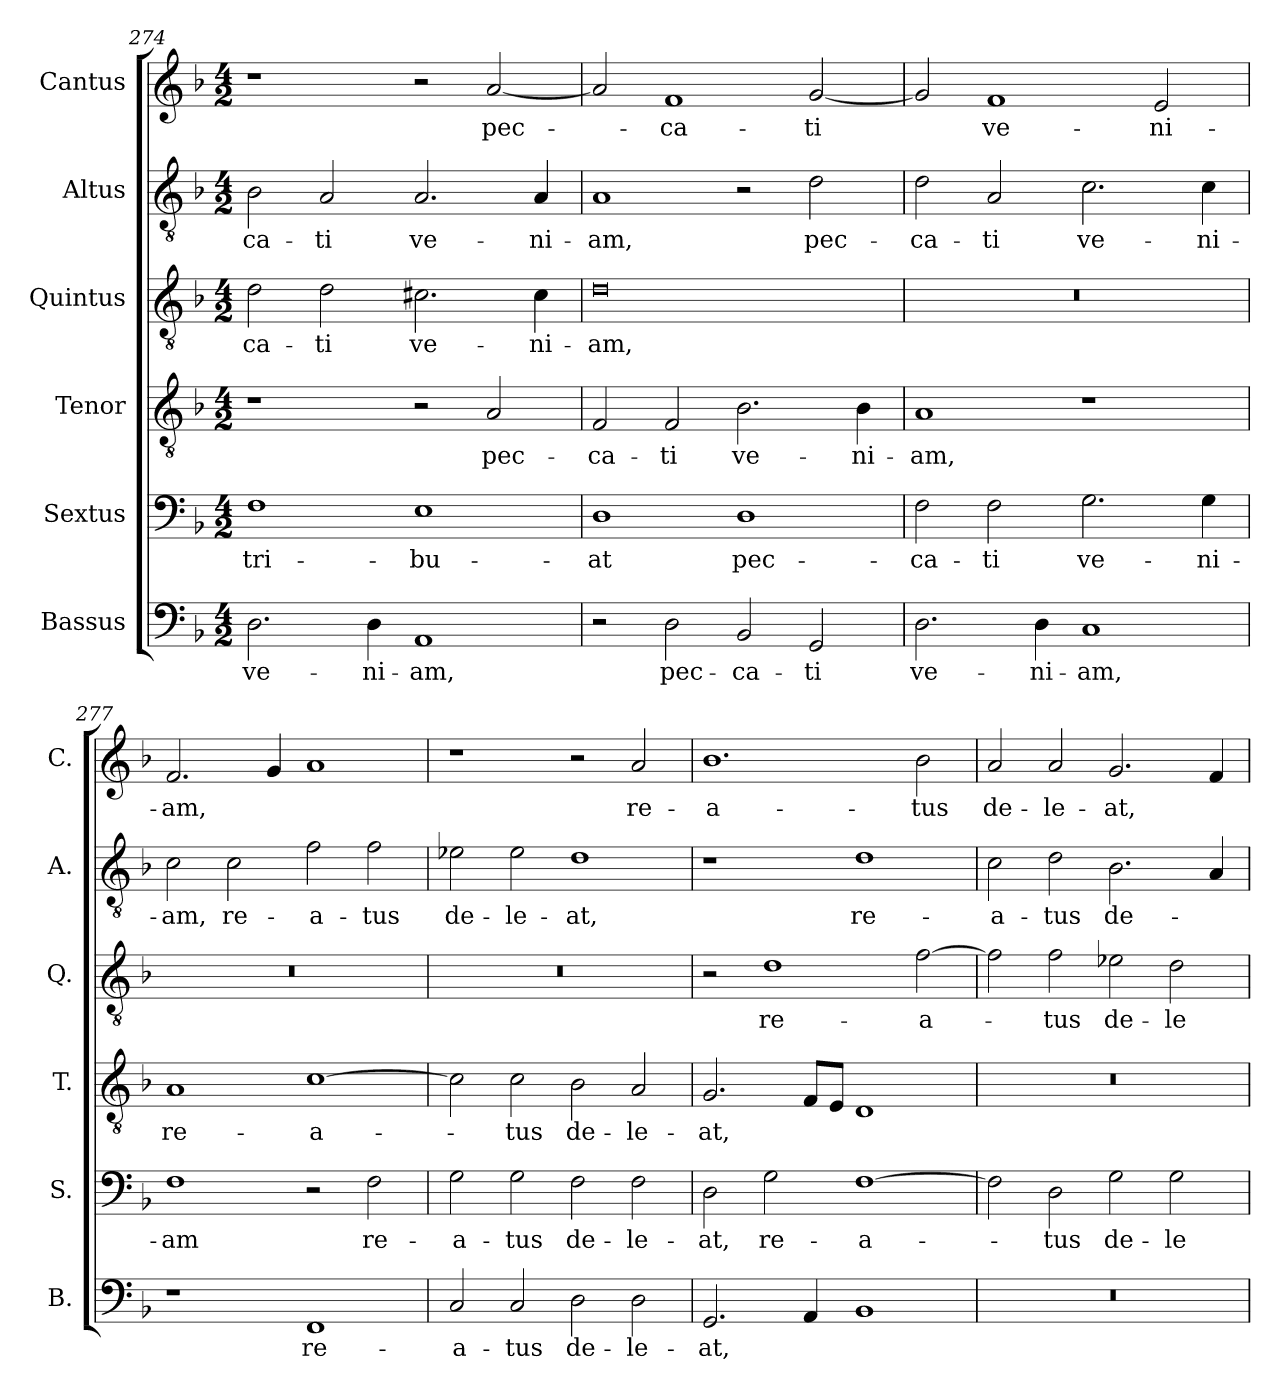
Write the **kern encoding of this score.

**kern	**text	**kern	**text	**kern	**text	**kern	**text	**kern	**text	**kern	**text
*part6	*part6	*part5	*part5	*part4	*part4	*part3	*part3	*part2	*part2	*part1	*part1
*staff6	*staff6	*staff5	*staff5	*staff4	*staff4	*staff3	*staff3	*staff2	*staff2	*staff1	*staff1
*I"Bassus	*	*I"Sextus	*	*I"Tenor	*	*I"Quintus	*	*I"Altus	*	*I"Cantus	*
*I'B.	*	*I'S.	*	*I'T.	*	*I'Q.	*	*I'A.	*	*I'C.	*
*clefF4	*	*clefF4	*	*clefGv2	*	*clefGv2	*	*clefGv2	*	*clefG2	*
*k[b-]	*	*k[b-]	*	*k[b-]	*	*k[b-]	*	*k[b-]	*	*k[b-]	*
*F:	*	*F:	*	*F:	*	*F:	*	*F:	*	*F:	*
*M4/2	*	*M4/2	*	*M4/2	*	*M4/2	*	*M4/2	*	*M4/2	*
=274	=274	=274	=274	=274	=274	=274	=274	=274	=274	=274	=274
2.D\	ve-	1F	tri-	1r	.	2d\	-ca-	2B-\	-ca-	1r	.
.	.	.	.	.	.	2d\	-ti	2A/	-ti	.	.
4D\	-ni-	.	.	.	.	.	.	.	.	.	.
1AA	-am,	1E	-bu-	2r	.	2.c#X\	ve-	2.A/	ve-	2r	.
.	.	.	.	2A/	pec-	.	.	.	.	[2a/	pec-
.	.	.	.	.	.	4c#\	-ni-	4A/	-ni-	.	.
=275	=275	=275	=275	=275	=275	=275	=275	=275	=275	=275	=275
2r	.	1D	-at	2F/	-ca-	0d	-am,	1A	-am,	2a/]	.
2D\	pec-	.	.	2F/	-ti	.	.	.	.	1f	-ca-
2BB-/	-ca-	1D	pec-	2.B-\	ve-	.	.	2r	.	.	.
2GG/	-ti	.	.	.	.	.	.	2d\	pec-	[2g/	-ti
.	.	.	.	4B-\	-ni-	.	.	.	.	.	.
=276	=276	=276	=276	=276	=276	=276	=276	=276	=276	=276	=276
2.D\	ve-	2F\	-ca-	1A	-am,	0r	.	2d\	ca-	2g/]	.
.	.	2F\	-ti	.	.	.	.	2A/	-ti	1f	ve-
4D\	-ni-	.	.	.	.	.	.	.	.	.	.
1C	-am,	2.G\	ve-	1r	.	.	.	2.c\	ve-	.	.
.	.	.	.	.	.	.	.	.	.	2e/	-ni-
.	.	4G\	-ni-	.	.	.	.	4c\	-ni-	.	.
=277	=277	=277	=277	=277	=277	=277	=277	=277	=277	=277	=277
1r	.	1F	-am	1A	re-	0r	.	2c\	-am,	2.f/	-am,
.	.	.	.	.	.	.	.	2c\	re-	.	.
.	.	.	.	.	.	.	.	.	.	4g/	.
1FF	re-	2r	.	[1c	-a-	.	.	2f\	-a-	1a	.
.	.	2F\	re-	.	.	.	.	2f\	-tus	.	.
!!LO:LB:g=z
=278	=278	=278	=278	=278	=278	=278	=278	=278	=278	=278	=278
2C/	-a-	2G\	-a-	2c\]	.	0r	.	2e-X\	de-	1r	.
2C/	-tus	2G\	-tus	2c\	-tus	.	.	2e-\	-le-	.	.
2D\	de-	2F\	de-	2B-\	de-	.	.	1d	-at,	2r	.
2D\	-le-	2F\	-le-	2A/	-le-	.	.	.	.	2a/	re-
=279	=279	=279	=279	=279	=279	=279	=279	=279	=279	=279	=279
2.GG/	-at,	2D\	-at,	2.G/	-at,	2r	.	1r	.	1.b-	-a-
.	.	2G\	re-	.	.	1d	re-	.	.	.	.
4AA/	.	.	.	8F/L	.	.	.	.	.	.	.
.	.	.	.	8E/J	.	.	.	.	.	.	.
1BB-	.	[1F	-a-	1D	.	.	.	1d	re-	.	.
.	.	.	.	.	.	[2f\	-a-	.	.	2b-\	-tus
=280	=280	=280	=280	=280	=280	=280	=280	=280	=280	=280	=280
0r	.	2F\]	.	0r	.	2f\]	.	2c\	-a-	2a/	de-
.	.	2D\	-tus	.	.	2f\	-tus	2d\	-tus	2a/	-le-
.	.	2G\	de-	.	.	2e-X\	de-	2.B-\	de-	2.g/	-at,
.	.	2G\	-le-	.	.	2d\	-le-	.	.	.	.
.	.	.	.	.	.	.	.	4A/	.	4f/	.
=	=	=	=	=	=	=	=	=	=	=	=
*-	*-	*-	*-	*-	*-	*-	*-	*-	*-	*-	*-
